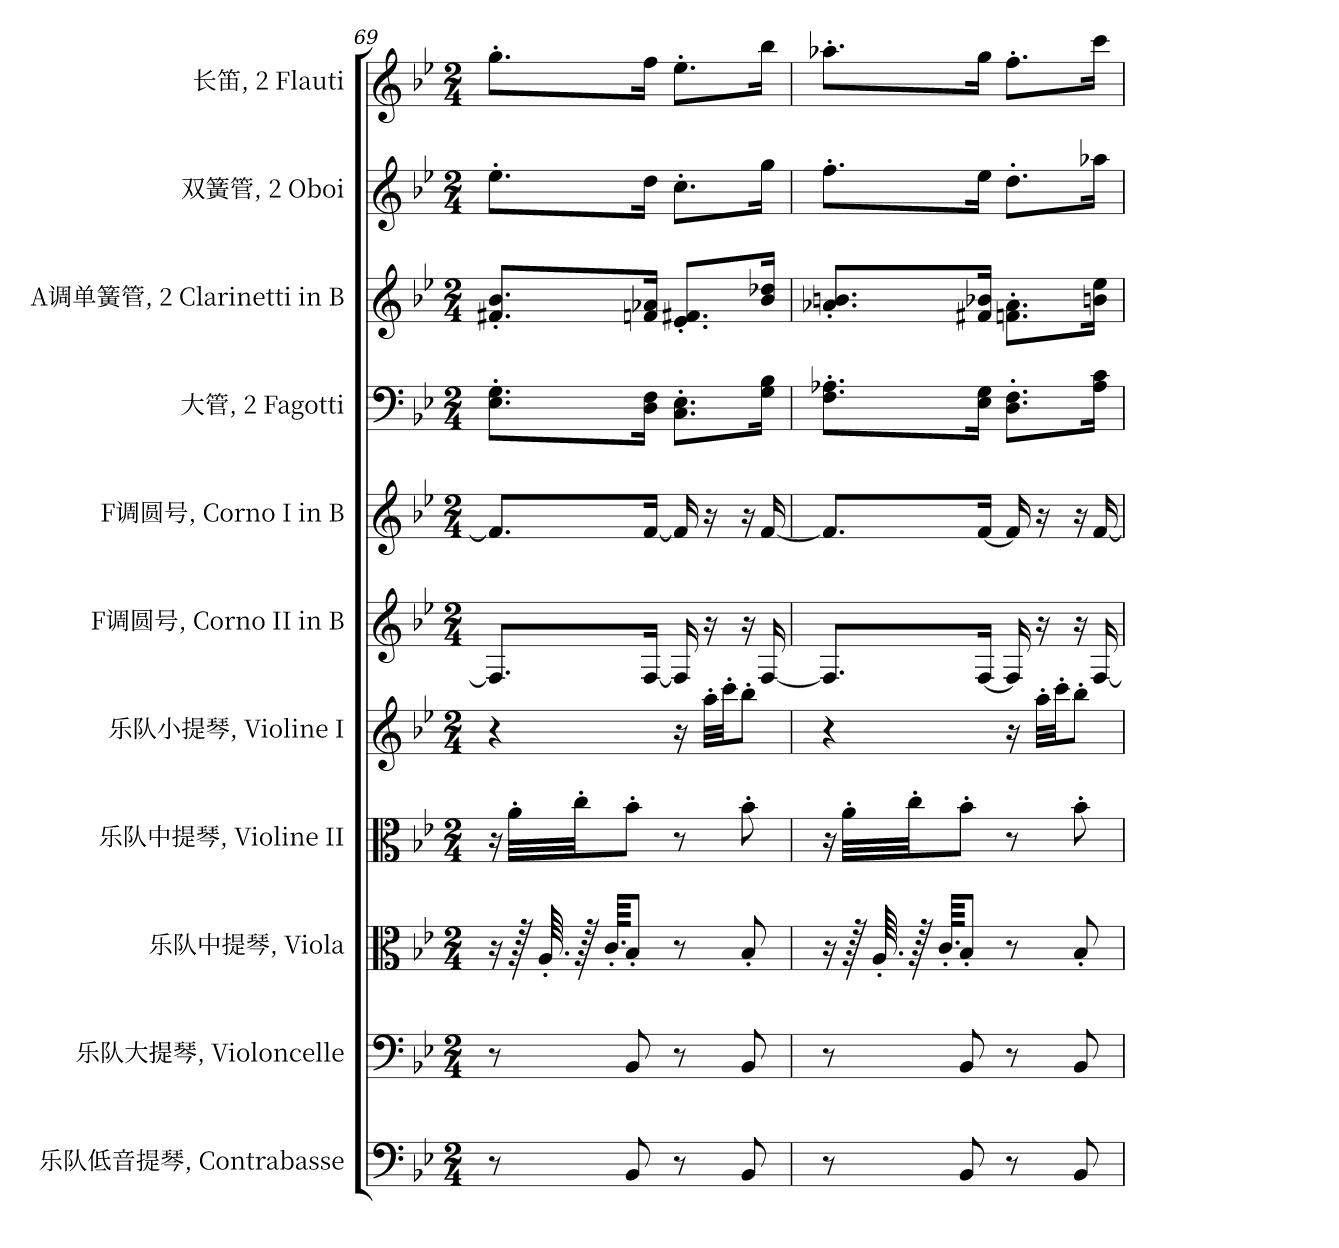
**kern	**kern	**kern	**kern	**kern	**kern	**kern	**kern	**kern	**kern	**kern
*part11	*part10	*part9	*part8	*part7	*part6	*part5	*part4	*part3	*part2	*part1
*staff11	*staff10	*staff9	*staff8	*staff7	*staff6	*staff5	*staff4	*staff3	*staff2	*staff1
*I"乐队低音提琴, Contrabasse	*I"乐队大提琴, Violoncelle	*I"乐队中提琴, Viola	*I"乐队中提琴, Violine II	*I"乐队小提琴, Violine I	*I"F调圆号, Corno II in B	*I"F调圆号, Corno I in B	*I"大管, 2 Fagotti	*I"A调单簧管, 2 Clarinetti in B	*I"双簧管, 2 Oboi	*I"长笛, 2 Flauti
*I'Cbs.	*	*	*	*	*	*	*	*I'A Cl.	*I'Ob.	*I'Fl.
!!LO:PB:g=z
*clefF4	*clefF4	*clefC3	*clefC3	*clefG2	*clefG2	*clefG2	*clefF4	*clefG2	*clefG2	*clefG2
*ITrd7c12	*	*	*	*	*ITrd4c7	*ITrd4c7	*	*ITrd2c3	*	*
*k[b-e-]	*k[b-e-]	*k[b-e-]	*k[b-e-]	*k[b-e-]	*k[b-e-a-]	*k[b-e-a-]	*k[b-e-]	*k[f#]	*k[b-e-]	*k[b-e-]
*M2/4	*M2/4	*M2/4	*M2/4	*M2/4	*M2/4	*M2/4	*M2/4	*M2/4	*M2/4	*M2/4
=69	=69	=69	=69	=69	=69	=69	=69	=69	=69	=69
8r	8r	16r	16r	4r	8.BB-/L]	8.B-/L]	8.E-\' 8.G\'L	8.d#X/' 8.g/'L	8.ee-'\L	8.gg'\L
.	.	128r	32a'\LLL	.	.	.	.	.	.	.
.	.	64.A'/	.	.	.	.	.	.	.	.
.	.	128r	32cc'\JJ	.	.	.	.	.	.	.
.	.	64.c'/KKKL	.	.	.	.	.	.	.	.
8BBB-/	8BB-/	8B-'/J	8b-'\J	.	.	.	.	.	.	.
.	.	.	.	.	[16BB-/Jk	[16B-/Jk	16D\ 16F\Jk	16dn/ 16fn/Jk	16dd\Jk	16ff\Jk
8r	8r	8r	8r	16r	16BB-/]	16B-/]	8.C\' 8.E-\'L	8.c/' 8.d#X/'L	8.cc'\L	8.ee-'\L
.	.	.	.	32aa'\LLL	16r	16r	.	.	.	.
.	.	.	.	32ccc'\JJ	.	.	.	.	.	.
8BBB-/	8BB-/	8B-'/	8b-'\	8bb-'\J	16r	16r	.	.	.	.
.	.	.	.	.	[16BB-/	[16B-/	16G\ 16B-\Jk	16g/ 16b-X/Jk	16gg\Jk	16bb-\Jk
=70	=70	=70	=70	=70	=70	=70	=70	=70	=70	=70
8r	8r	16r	16r	4r	8.BB-/L]	8.B-/L]	8.F\' 8.A-X\'L	8.fn/' 8.g#X/'L	8.ff'\L	8.aa-X'\L
.	.	128r	32a'\LLL	.	.	.	.	.	.	.
.	.	64.A'/	.	.	.	.	.	.	.	.
.	.	128r	32cc'\JJ	.	.	.	.	.	.	.
.	.	64.c'/KKKL	.	.	.	.	.	.	.	.
8BBB-/	8BB-/	8B-'/J	8b-'\J	.	.	.	.	.	.	.
.	.	.	.	.	[16BB-/Jk	[16B-/Jk	16E-\ 16G\Jk	16d#X/ 16gn/Jk	16ee-\Jk	16gg\Jk
8r	8r	8r	8r	16r	16BB-/]	16B-/]	8.D\' 8.F\'L	8.dn\' 8.f\'L	8.dd'\L	8.ff'\L
.	.	.	.	32aa'\LLL	16r	16r	.	.	.	.
.	.	.	.	32ccc'\JJ	.	.	.	.	.	.
8BBB-/	8BB-/	8B-'/	8b-'\	8bb-'\J	16r	16r	.	.	.	.
*	*	*	*	*	*	*	*	*	*	*MM40
.	.	.	.	.	[16BB-/	[16B-/	16A-\ 16c\Jk	16g#X\ 16cc\Jk	16aa-X\Jk	16ccc\Jk
=	=	=	=	=	=	=	=	=	=	=
*-	*-	*-	*-	*-	*-	*-	*-	*-	*-	*-
